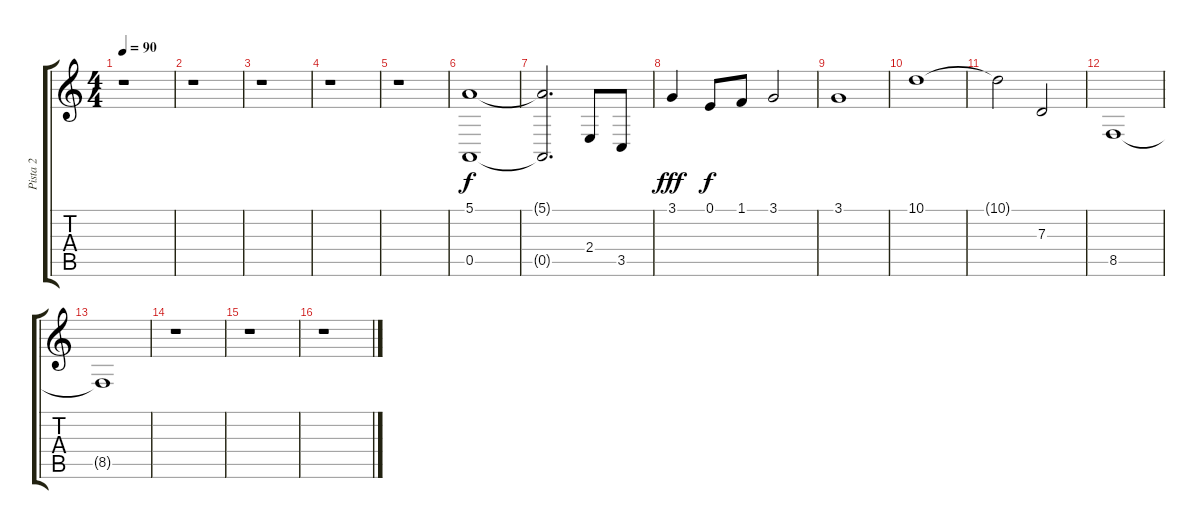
\track ("Pista 2" "Pista 2") {instrument gunshot}
\staff {score tabs}
\tuning (E4 B3 G3 D3 A2 E2) {hide}
\ts (4 4)
\tempo 90
\clef g2
\ks c
r.1{dy p} |
r.1 |
r.1 |
r.1 |
r.1 |
(5.1 0.5).1{dy f instrument trumpet} |
(5.1{t} 0.5{t}).2{d} 2.4.8 3.5.8 |
3.1.4{dy fff} 0.1.8{dy f} 1.1.8 3.1.2 |
3.1.1 |
10.1.1 |
10.1{t}.2 7.3.2 |
8.5.1 |
8.5{t}.1 |
r.1 |
r.1 |
r.1
